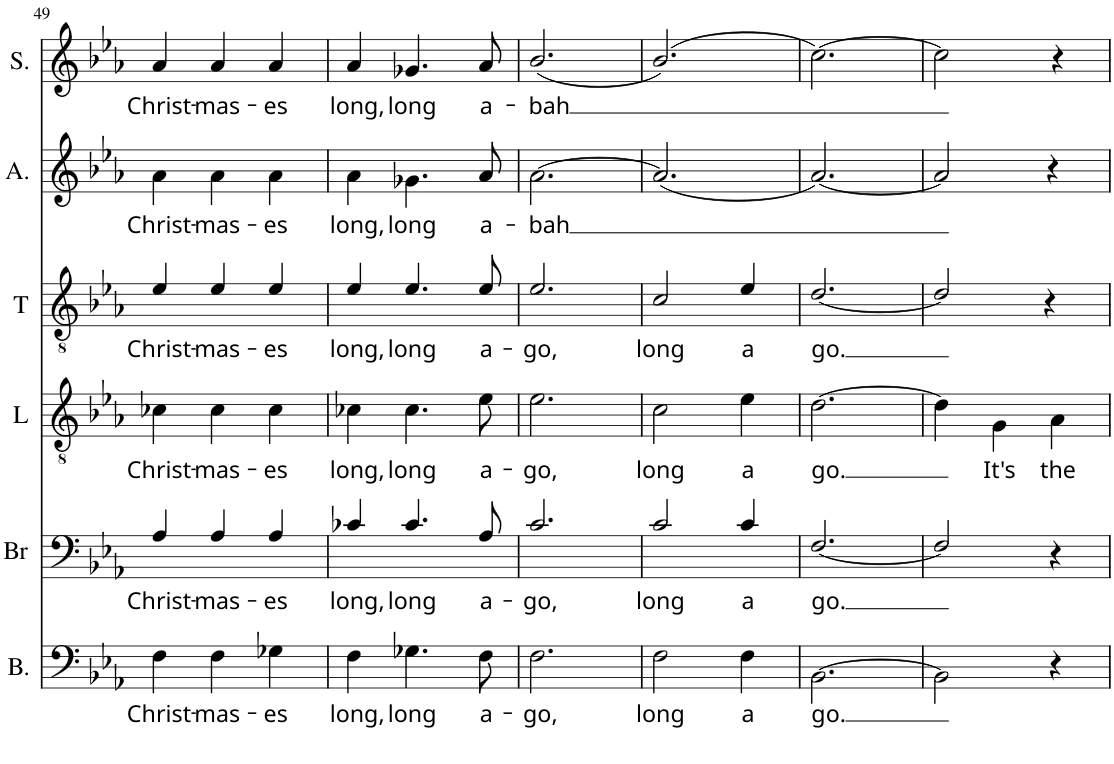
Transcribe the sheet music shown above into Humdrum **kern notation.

**kern	**text	**kern	**text	**kern	**text	**kern	**text	**kern	**text	**kern	**text
*part6	*part6	*part5	*part5	*part4	*part4	*part3	*part3	*part2	*part2	*part1	*part1
*staff6	*staff6	*staff5	*staff5	*staff4	*staff4	*staff3	*staff3	*staff2	*staff2	*staff1	*staff1
*I"Bass	*	*I"Baritone	*	*I"Lead	*	*I"Tenor	*	*I"Alto	*	*I"Soprano	*
*I'B.	*	*I'Br	*	*I'L	*	*I'T	*	*I'A.	*	*I'S.	*
!!LO:PB:g=z
*clefF4	*	*clefF4	*	*clefGv2	*	*clefGv2	*	*clefG2	*	*clefG2	*
*k[b-e-a-]	*	*k[b-e-a-]	*	*k[b-e-a-]	*	*k[b-e-a-]	*	*k[b-e-a-]	*	*k[b-e-a-]	*
*M3/4	*	*M3/4	*	*M3/4	*	*M3/4	*	*M3/4	*	*M3/4	*
=49	=49	=49	=49	=49	=49	=49	=49	=49	=49	=49	=49
!	!LO:LY:b	!	!LO:LY:b	!	!LO:LY:b	!	!LO:LY:b	!	!LO:LY:b	!	!LO:LY:b
4F\	Christ-	4A-/	Christ-	4c-X\	Christ-	4e-/	Christ-	4a-\	Christ-	4a-/	Christ-
!	!LO:LY:b	!	!LO:LY:b	!	!LO:LY:b	!	!LO:LY:b	!	!LO:LY:b	!	!LO:LY:b
4F\	-mas-	4A-/	-mas-	4c-\	-mas-	4e-/	-mas-	4a-\	-mas-	4a-/	-mas-
!	!LO:LY:b	!	!LO:LY:b	!	!LO:LY:b	!	!LO:LY:b	!	!LO:LY:b	!	!LO:LY:b
4G-X\	-es	4A-/	-es	4c-\	-es	4e-/	-es	4a-\	-es	4a-/	-es
=50	=50	=50	=50	=50	=50	=50	=50	=50	=50	=50	=50
!	!LO:LY:b	!	!LO:LY:b	!	!LO:LY:b	!	!LO:LY:b	!	!LO:LY:b	!	!LO:LY:b
4F\	long,	4c-X/	long,	4c-X\	long,	4e-/	long,	4a-\	long,	4a-/	long,
!	!LO:LY:b	!	!LO:LY:b	!	!LO:LY:b	!	!LO:LY:b	!	!LO:LY:b	!	!LO:LY:b
4.G-X\	long	4.c-/	long	4.c-\	long	4.e-/	long	4.g-X\	long	4.g-X/	long
!	!LO:LY:b	!	!LO:LY:b	!	!LO:LY:b	!	!LO:LY:b	!	!LO:LY:b	!	!LO:LY:b
8F\	a-	8A-/	a-	8e-\	a-	8e-/	a-	8a-/	a-	8a-/	a-
=51	=51	=51	=51	=51	=51	=51	=51	=51	=51	=51	=51
!	!LO:LY:b	!	!LO:LY:b	!	!LO:LY:b	!	!LO:LY:b	!	!LO:LY:b	!	!LO:LY:b
2.F\	-go,	2.c/	-go,	2.e-\	-go,	2.e-/	-go,	[2.a-\	-bah	(2.b-/	-bah
=52	=52	=52	=52	=52	=52	=52	=52	=52	=52	=52	=52
!	!LO:LY:b	!	!LO:LY:b	!	!LO:LY:b	!	!LO:LY:b	!	!	!	!
2F\	long	2c/	long	2c\	long	2c/	long	(2.a-/]	.	(2.b-/)	.
!	!LO:LY:b	!	!LO:LY:b	!	!LO:LY:b	!	!LO:LY:b	!	!	!	!
4F\	a	4c/	a	4e-\	a	4e-/	a	.	.	.	.
=53	=53	=53	=53	=53	=53	=53	=53	=53	=53	=53	=53
!	!LO:LY:b	!	!LO:LY:b	!	!LO:LY:b	!	!LO:LY:b	!	!	!	!
[2.BB-\	go.	[2.F/	go.	[2.d\	go.	[2.d/	go.	[<2.a-/)	.	[2.cc\)	.
=54	=54	=54	=54	=54	=54	=54	=54	=54	=54	=54	=54
2BB-\]	.	2F/]	.	4d\]	.	2d/]	.	2a-/]	.	2cc\]	.
!	!	!	!	!	!LO:LY:b	!	!	!	!	!	!
.	.	.	.	4G\	It's	.	.	.	.	.	.
!	!	!	!	!	!LO:LY:b	!	!	!	!	!	!
4r	.	4r	.	4A-\	the	4r	.	4r	.	4r	.
=	=	=	=	=	=	=	=	=	=	=	=
*-	*-	*-	*-	*-	*-	*-	*-	*-	*-	*-	*-
